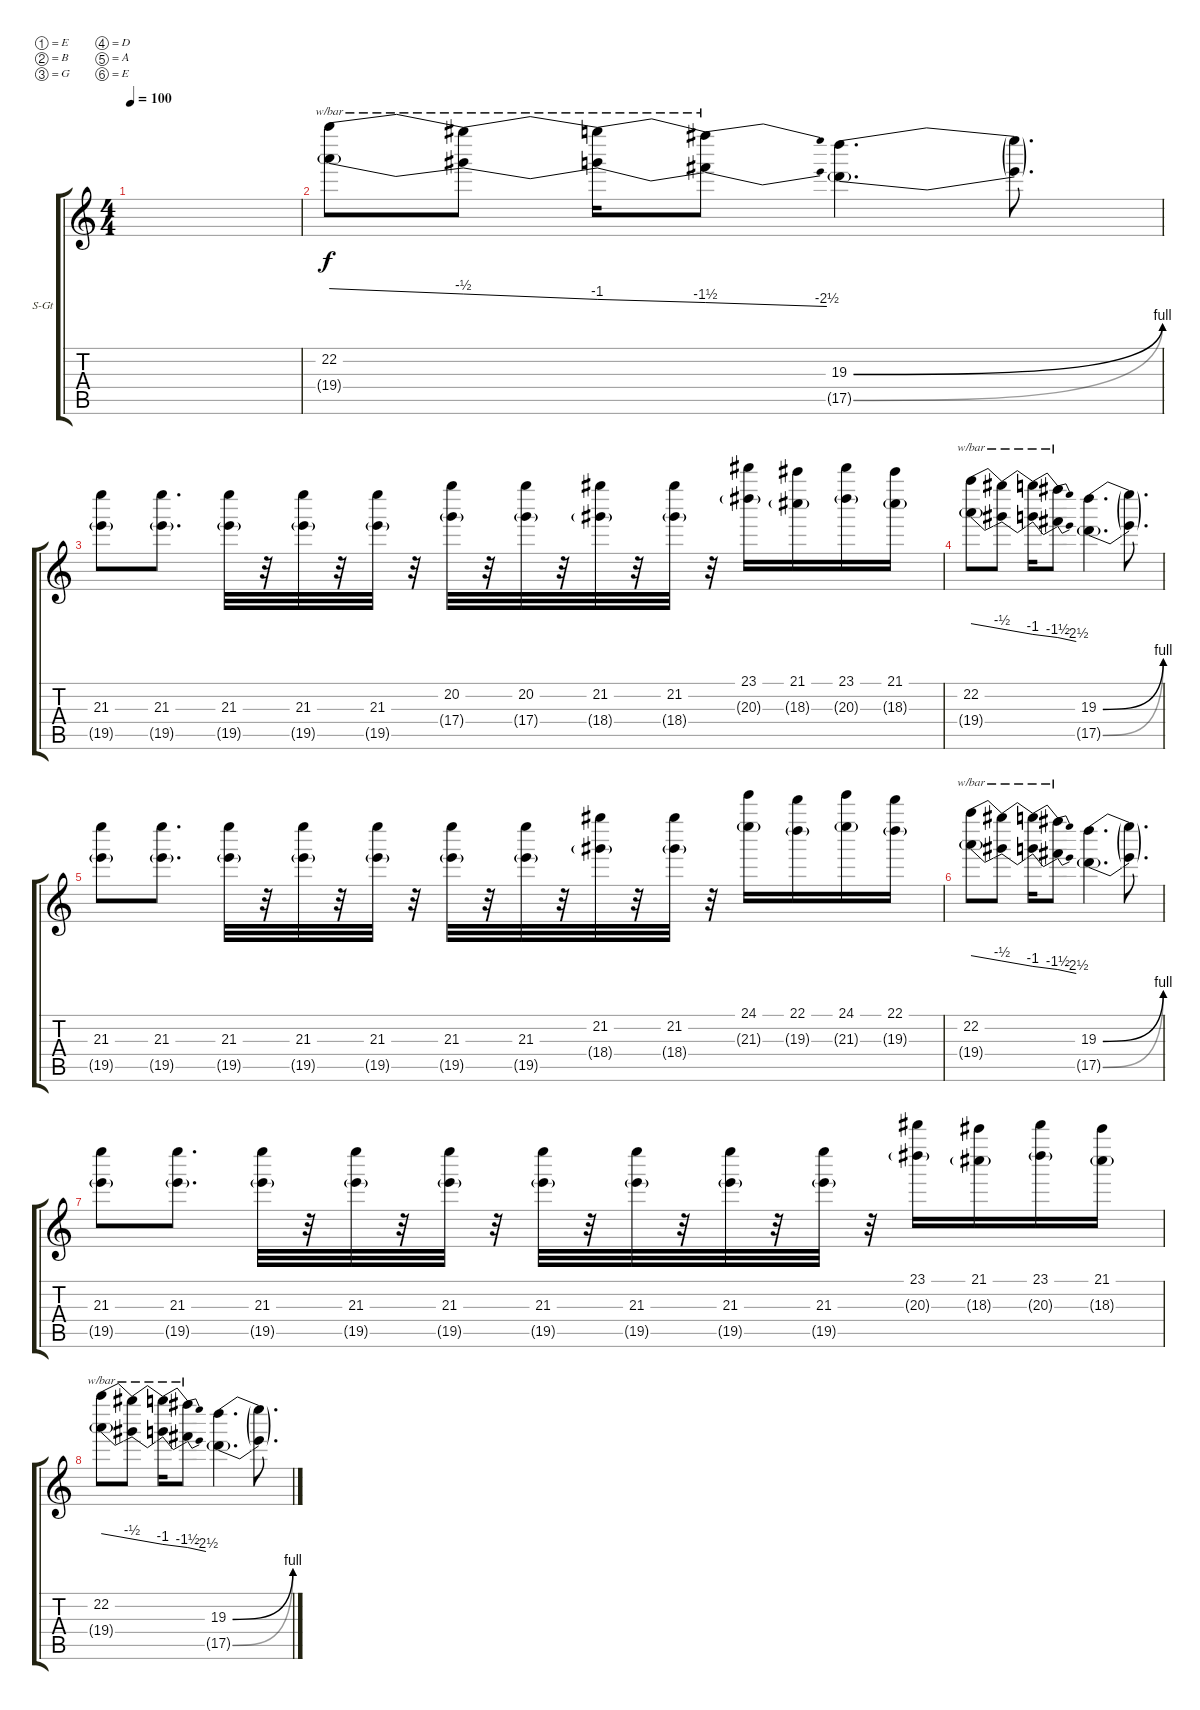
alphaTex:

\bracketExtendMode groupsimilarinstruments
\firstSystemTrackNameOrientation horizontal
\otherSystemsTrackNameOrientation horizontal
\track ("'Flute' sound effect" "S-Gt") {instrument acousticguitarsteel}
\staff {score tabs}
\tuning (E5 B4 G4 D4 A3 E3)
\ts (4 4)
\tempo 100
\clef g2
\ks c
|
(22.2 19.4{g}).8{tbe (dive default 30 0 60 -2)} (22.2{t} 19.4{t}).8{tbe (dive default 0 -2 60 -4)} (22.2{t} 19.4{t}).16{tbe (dive default 0 -4 60 -6)} (22.2{t} 19.4{t}).8{tbe (dive default 0 -6 60 -10)} (19.3{be (bend 0 0 60 4)} 17.5{be (bend 0 0 60 4) g}).4{d} (19.3{t} 17.5{t}).8{d} |
(21.3 19.5{g}).8 (21.3 19.5{g}).8{d} (21.3 19.5{g}).32 r.32 (21.3 19.5{g}).32 r.32 (21.3 19.5{g}).32 r.32 (20.2 17.4{g}).32 r.32 (20.2 17.4{g}).32 r.32 (21.2 18.4{g}).32 r.32 (21.2 18.4{g}).32 r.32 (23.1 20.3{g}).16 (21.1 18.3{g}).16 (23.1 20.3{g}).16 (21.1 18.3{g}).16 |
(22.2 19.4{g}).8{tbe (dive default 30 0 60 -2)} (22.2{t} 19.4{t}).8{tbe (dive default 0 -2 60 -4)} (22.2{t} 19.4{t}).16{tbe (dive default 0 -4 60 -6)} (22.2{t} 19.4{t}).8{tbe (dive default 0 -6 60 -10)} (19.3{be (bend 0 0 60 4)} 17.5{be (bend 0 0 60 4) g}).4{d} (19.3{t} 17.5{t}).8{d} |
(21.3 19.5{g}).8 (21.3 19.5{g}).8{d} (21.3 19.5{g}).32 r.32 (21.3 19.5{g}).32 r.32 (21.3 19.5{g}).32 r.32 (21.3 19.5{g}).32 r.32 (21.3 19.5{g}).32 r.32 (21.2 18.4{g}).32 r.32 (21.2 18.4{g}).32 r.32 (24.1 21.3{g}).16 (22.1 19.3{g}).16 (24.1 21.3{g}).16 (22.1 19.3{g}).16 |
(22.2 19.4{g}).8{tbe (dive default 30 0 60 -2)} (22.2{t} 19.4{t}).8{tbe (dive default 0 -2 60 -4)} (22.2{t} 19.4{t}).16{tbe (dive default 0 -4 60 -6)} (22.2{t} 19.4{t}).8{tbe (dive default 0 -6 60 -10)} (19.3{be (bend 0 0 60 4)} 17.5{be (bend 0 0 60 4) g}).4{d} (19.3{t} 17.5{t}).8{d} |
(21.3 19.5{g}).8 (21.3 19.5{g}).8{d} (21.3 19.5{g}).32 r.32 (21.3 19.5{g}).32 r.32 (21.3 19.5{g}).32 r.32 (21.3 19.5{g}).32 r.32 (21.3 19.5{g}).32 r.32 (21.3 19.5{g}).32 r.32 (21.3 19.5{g}).32 r.32 (23.1 20.3{g}).16 (21.1 18.3{g}).16 (23.1 20.3{g}).16 (21.1 18.3{g}).16 |
(22.2 19.4{g}).8{tbe (dive default 30 0 60 -2)} (22.2{t} 19.4{t}).8{tbe (dive default 0 -2 60 -4)} (22.2{t} 19.4{t}).16{tbe (dive default 0 -4 60 -6)} (22.2{t} 19.4{t}).8{tbe (dive default 0 -6 60 -10)} (19.3{be (bend 0 0 60 4)} 17.5{be (bend 0 0 60 4) g}).4{d} (19.3{t} 17.5{t}).8{d}
